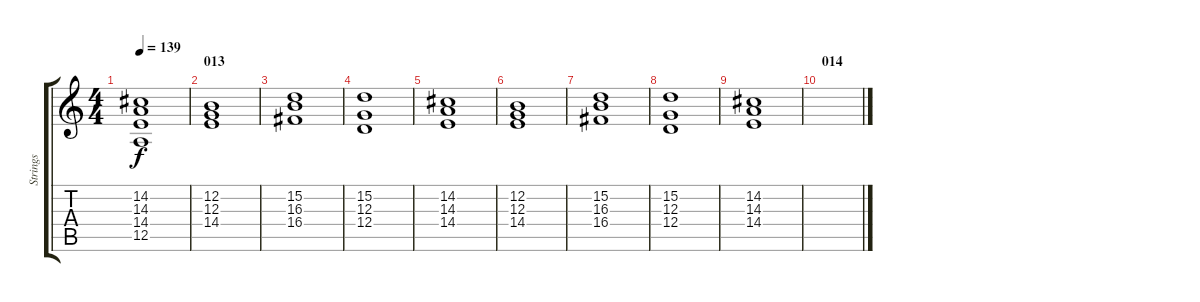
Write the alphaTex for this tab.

\track ("Strings" "Strings") {instrument stringensemble1}
\staff {score tabs}
\tuning (E4 B3 G3 D3 A2 E2) {hide}
\ts (4 4)
\tempo 139
\clef g2
\ks c
(14.2 14.3 14.4 12.5).1{dy f} |
\section ("" "013")
(12.2 12.3 14.4).1 |
(15.2 16.3 16.4).1 |
(15.2 12.3 12.4).1 |
(14.2 14.3 14.4).1 |
(12.2 12.3 14.4).1 |
(15.2 16.3 16.4).1 |
(15.2 12.3 12.4).1 |
(14.2 14.3 14.4).1 |
\section ("" "014")
